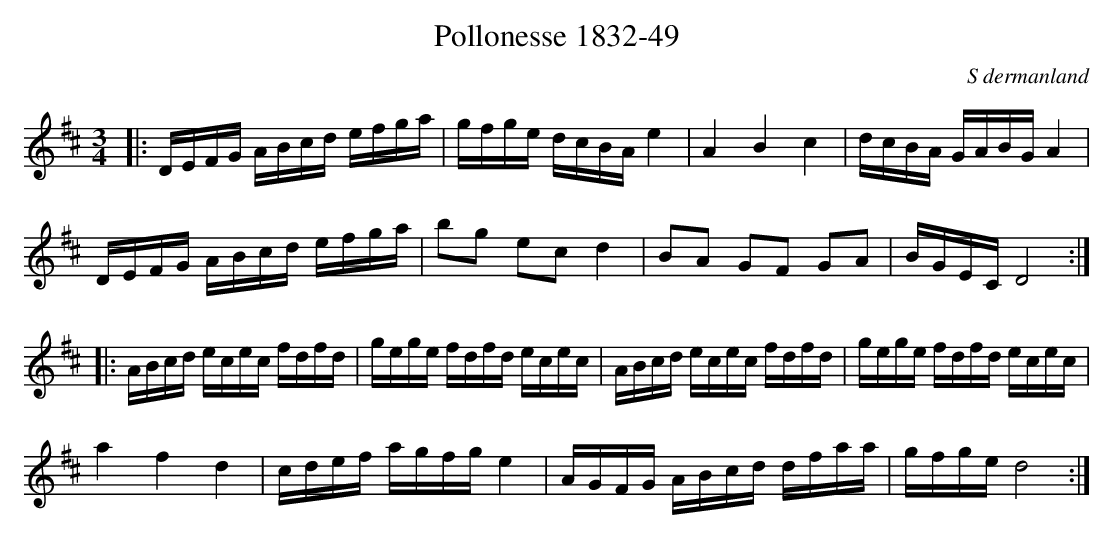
X:1
T:Pollonesse 1832-49
O:S dermanland
M: 3/4
L: 1/16
K: D
|:DEFG ABcd efga | gfge dcBA e4 | A4 B4 c4 | dcBA GABG A4 |
  DEFG ABcd efga | b2g2 e2c2 d4 | B2A2 G2F2 G2A2 | BGEC D8 :|
|:ABcd ecec fdfd | gege fdfd ecec | ABcd ecec fdfd | gege fdfd ecec |
  a4 f4 d4 | cdef agfg e4 | AGFG ABcd dfaa | gfge d8:|
